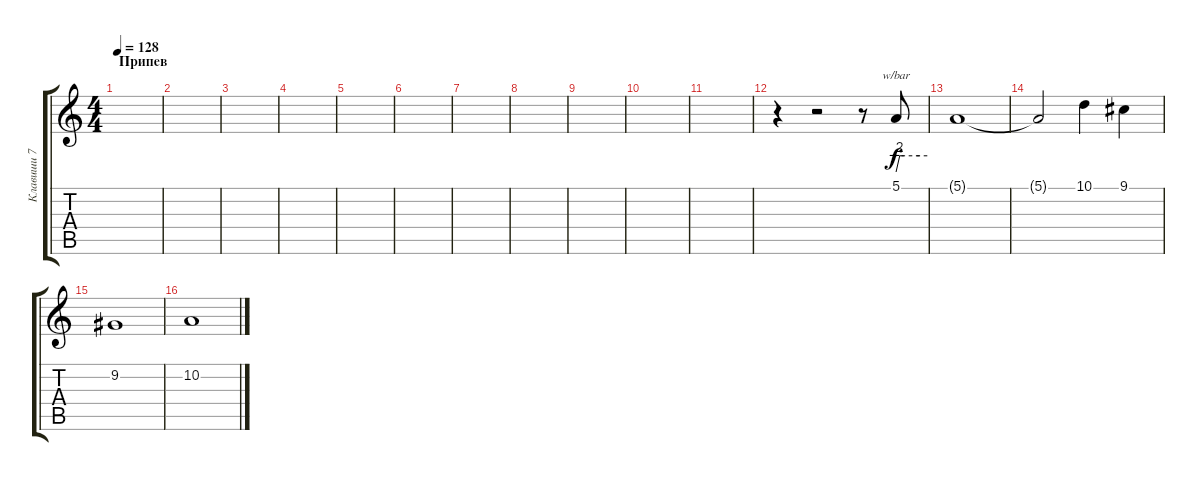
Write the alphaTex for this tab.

\track ("Клавиши 7" "Клавиши 7") {instrument lead6voice}
\staff {score tabs}
\tuning (E4 B3 G3 D3 A2 E2) {hide}
\ts (4 4)
\section ("" "Припев")
\tempo 128
\clef g2
\ks c
|
|
|
|
|
|
|
|
|
|
|
r.4 r.2 r.8 5.1.8{tbe (custom default 0 0 7 8 15 8 45 8 60 8)} |
5.1{t}.1 |
5.1{t}.2 10.1.4 9.1.4 |
9.2.1 |
10.2.1
